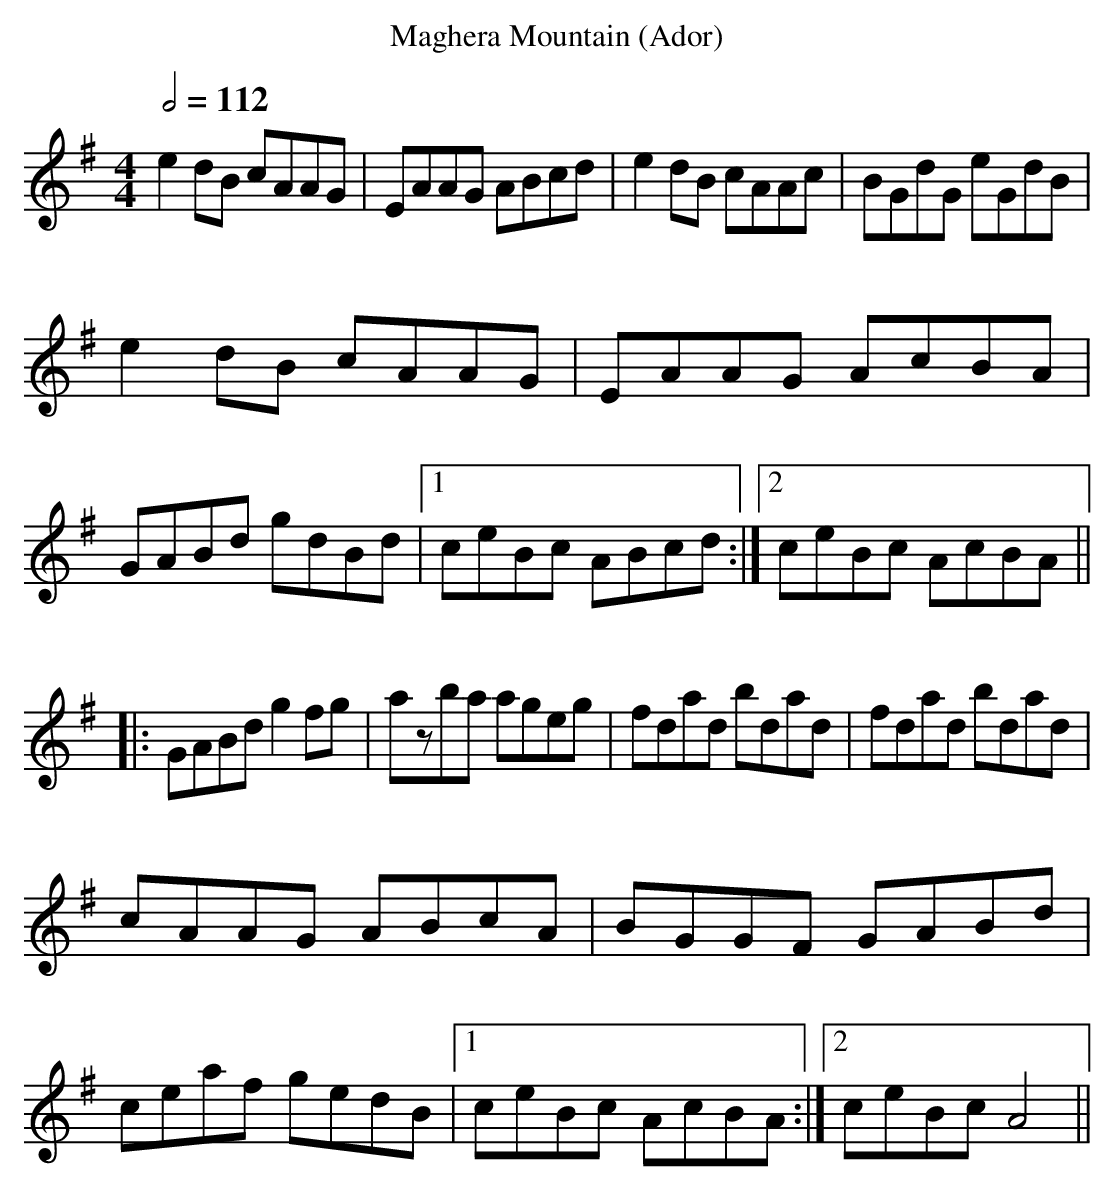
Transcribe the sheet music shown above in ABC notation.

X:1
T:Maghera Mountain (Ador)
Q:1/2=112
M:4/4
L:1/8
K:Ador
e2dB cAAG|EAAG ABcd|e2dB cAAc|BGdG eGdB|
e2dB cAAG|EAAG AcBA|GABd gdBd|1ceBc ABcd:|2ceBc AcBA||
|:GABd g2fg|azba ageg|fdad bdad|fdad bdad|
cAAG ABcA|BGGF GABd|ceaf gedB|1ceBc AcBA:|2ceBc A4||
